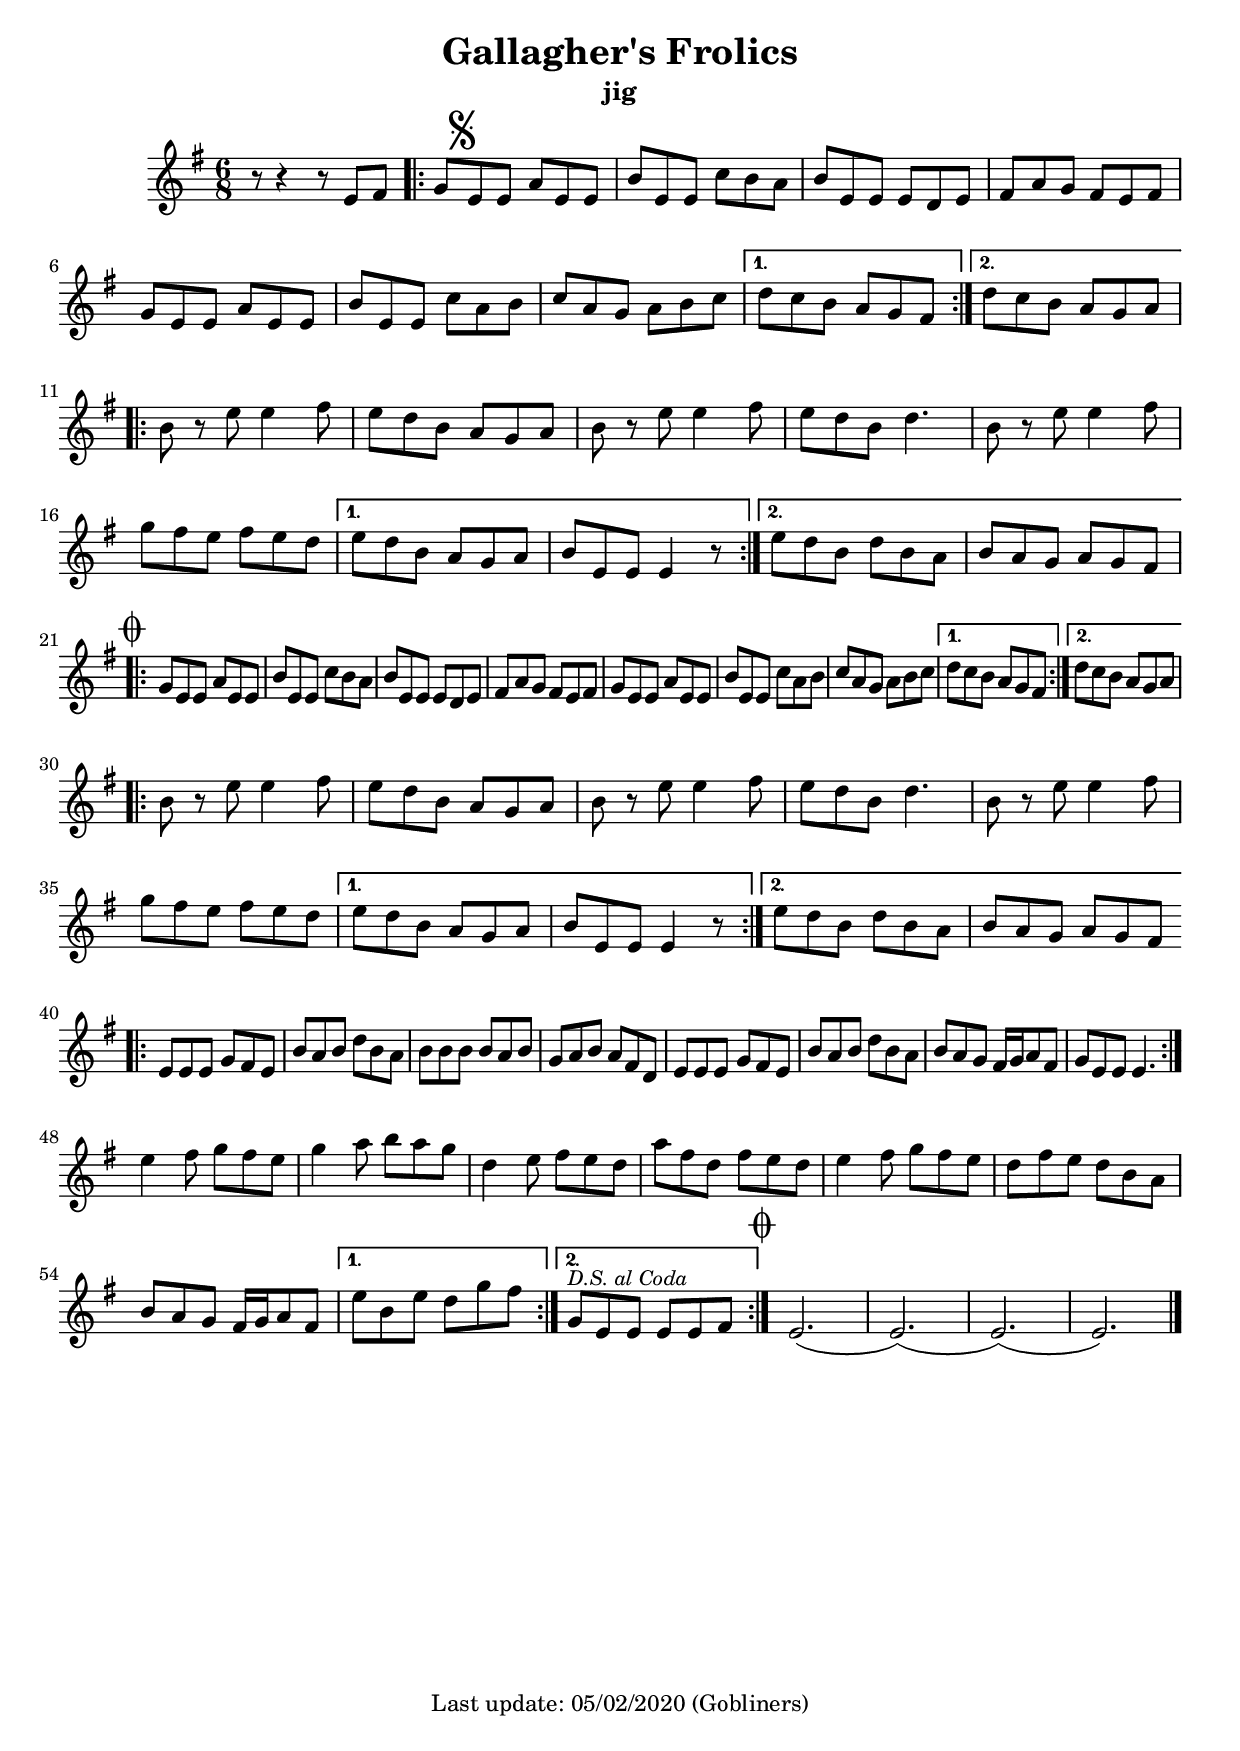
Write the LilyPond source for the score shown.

#(set-default-paper-size "a4" 'portrait)
%#(set-global-staff-size 24)

\version "2.18.2"
\header {
  title = "Gallagher's Frolics"
  subtitle = "jig"
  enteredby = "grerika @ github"
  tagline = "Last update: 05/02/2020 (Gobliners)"
}

voltaAdLib = \markup {  \text \italic {  D.S. al Coda  } }
global = {
  \key e \minor
  \time 6/8
    %\tempo 4 = 125
 
}

flute = \relative c'{
  \global
      r8 r4 r8 e fis  | 
      \repeat volta 2 {
         g \mark \markup { \musicglyph #"scripts.segno" } e e a e e      | 
        b' e, e c' b a | b e, e e d e   | fis a g fis e fis | 
        %\bar "||"
        g e e a e e |  b' e, e c' a b | c a g a b c |
        %\bar "||"
      }
      \alternative {
        {d c b a g fis }
        {d' c b a g a}
      }
      \break
      \repeat volta 2 {   
        b r e e4 fis8 | e8 d b a g a | b r e e4 fis8 |
        e d b d4. | b8 r e e4 fis8 | g fis e fis e d| 
      }
      \alternative {
           {e d b a g a   | b e, e e4 r8 }
           {e' d b d b a  |  b a g a g fis 
               \mark \markup { \musicglyph #"scripts.coda" "" } }
      }
      \break
      \repeat volta 2 {
        g e e a e e | b' e, e c' b a | b e, e e d e |
        fis a g fis e fis g e e a e e | b' e, e c' a b | c a g a b c |
      }
      \alternative {
         { d c b a g fis }
         { d' c b a g a }
      }
      \break
      \repeat volta 2 {
         b8 r e8 e4 fis8 | e d b a g a | b r e e4 fis8 e d b d4. |
         b8 r e8 e4 fis8 | g fis e fis e d | 
      }
      \alternative {
        {e d b a g a | b e, e e4 r8 }
        {e' d b d b a | b a g a g fis }
      }       
      \break
      \bar ".|:"
       e e e g fis e | b' a b d b a | b b b b a b | g a b a fis d |
       e e e g fis e | b' a b d b a | b a g fis16 g a8 fis g e e e4. 
      \bar ":|."
      \break
      \repeat volta 2 {
       e'4 fis8 g fis e|  g4 a8 b a g | d4 e8 fis e d | a' fis d fis e d |
       e4 fis8 g fis e | d fis e d b a | b a g fis16 g a8 fis
      }
      \alternative {
        %\set Score.repeatCommands = #(list (list 'volta voltaAdLib) )
         { e' b e d g fis }
         { g,^\markup { \small \italic "D.S. al Coda"} e e e e fis }
     }
    \bar ":|."
     \mark \markup { \musicglyph #"scripts.coda" "" } e2.   (e) (e) (e) 
     \bar "|."
}


\score {
  
  \new Staff {
    <<
    %\chords { Em Em }
    \flute 
    >>
  }
  \layout { }
  \midi {
    \context {
      \flute
    }
    \tempo 2 = 90
  }
}
